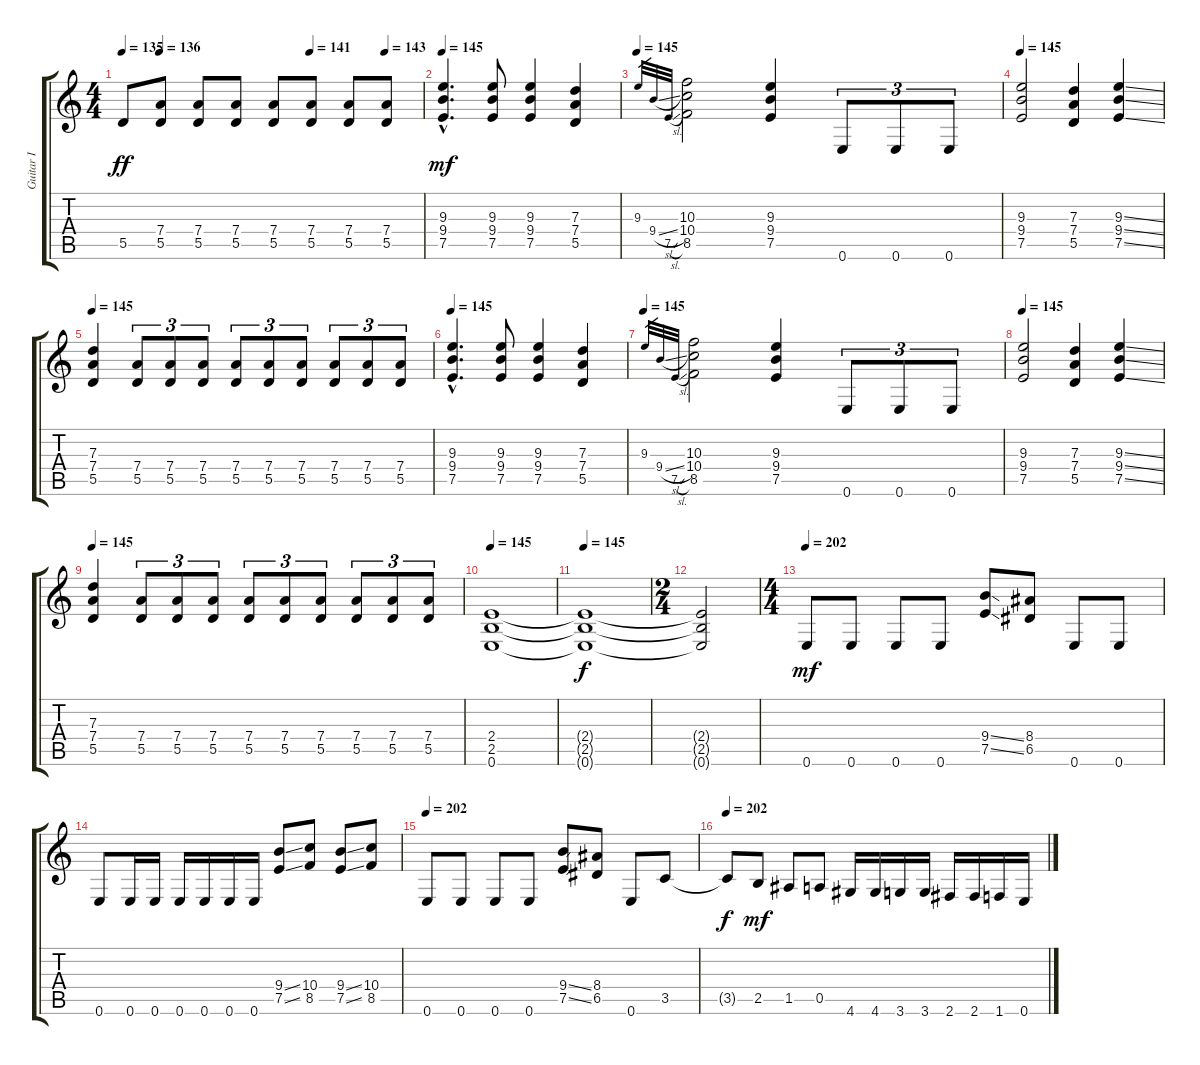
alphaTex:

\track ("Guitar I" "Guitar I") {instrument distortionguitar}
\staff {score tabs}
\tuning (E4 B3 G3 D3 A2 E2) {hide}
\ts (4 4)
\tempo 135
\tempo (136 0.125)
\tempo (141 0.625)
\tempo (143 0.875)
\clef g2
\ks c
5.5.8{dy ff} (7.4 5.5).8 (7.4 5.5).8 (7.4 5.5).8 (7.4 5.5).8 (7.4 5.5).8 (7.4 5.5).8 (7.4 5.5).8 |
\tempo 145
(9.3{hac} 9.4{hac} 7.5{hac}).4{d dy mf} (9.3 9.4 7.5).8 (9.3 9.4 7.5).4 (7.3 7.4 5.5).4 |
\tempo 145
9.3.32{gr} 9.4{sl}.32{gr} 7.5{sl}.32{gr} (10.3 10.4 8.5).2 (9.3 9.4 7.5).4 0.6.8{tu (3 2)} 0.6.8{tu (3 2)} 0.6.8{tu (3 2)} |
\tempo 145
(9.3 9.4 7.5).2 (7.3 7.4 5.5).4 (9.3{ss} 9.4{ss} 7.5{ss}).4 |
\tempo 145
(7.3 7.4 5.5).4 (7.4 5.5).8{tu (3 2)} (7.4 5.5).8{tu (3 2)} (7.4 5.5).8{tu (3 2)} (7.4 5.5).8{tu (3 2)} (7.4 5.5).8{tu (3 2)} (7.4 5.5).8{tu (3 2)} (7.4 5.5).8{tu (3 2)} (7.4 5.5).8{tu (3 2)} (7.4 5.5).8{tu (3 2)} |
\tempo 145
(9.3{hac} 9.4{hac} 7.5{hac}).4{d} (9.3 9.4 7.5).8 (9.3 9.4 7.5).4 (7.3 7.4 5.5).4 |
\tempo 145
9.3.32{gr} 9.4{sl}.32{gr} 7.5{sl}.32{gr} (10.3 10.4 8.5).2 (9.3 9.4 7.5).4 0.6.8{tu (3 2)} 0.6.8{tu (3 2)} 0.6.8{tu (3 2)} |
\tempo 145
(9.3 9.4 7.5).2 (7.3 7.4 5.5).4 (9.3{ss} 9.4{ss} 7.5{ss}).4 |
\tempo 145
(7.3 7.4 5.5).4 (7.4 5.5).8{tu (3 2)} (7.4 5.5).8{tu (3 2)} (7.4 5.5).8{tu (3 2)} (7.4 5.5).8{tu (3 2)} (7.4 5.5).8{tu (3 2)} (7.4 5.5).8{tu (3 2)} (7.4 5.5).8{tu (3 2)} (7.4 5.5).8{tu (3 2)} (7.4 5.5).8{tu (3 2)} |
\tempo 145
(2.4 2.5 0.6).1 |
\tempo 145
(2.4{t} 2.5{t} 0.6{t}).1{dy f} |
\ts (2 4)
(2.4{t} 2.5{t} 0.6{t}).2 |
\ts (4 4)
\tempo 202
0.6.8{dy mf} 0.6.8 0.6.8 0.6.8 (9.4{ss} 7.5{ss}).8 (8.4 6.5).8 0.6.8 0.6.8 |
0.6.8 0.6.16 0.6.16 0.6.16 0.6.16 0.6.16 0.6.16 (9.4{ss} 7.5{ss}).8 (10.4 8.5).8 (9.4{ss} 7.5{ss}).8 (10.4 8.5).8 |
\tempo 202
0.6.8 0.6.8 0.6.8 0.6.8 (9.4{ss} 7.5{ss}).8 (8.4 6.5).8 0.6.8 3.5.8 |
\tempo 202
3.5{t}.8{dy f} 2.5.8{dy mf} 1.5.8 0.5.8 4.6.16 4.6.16 3.6.16 3.6.16 2.6.16 2.6.16 1.6.16 0.6.16
